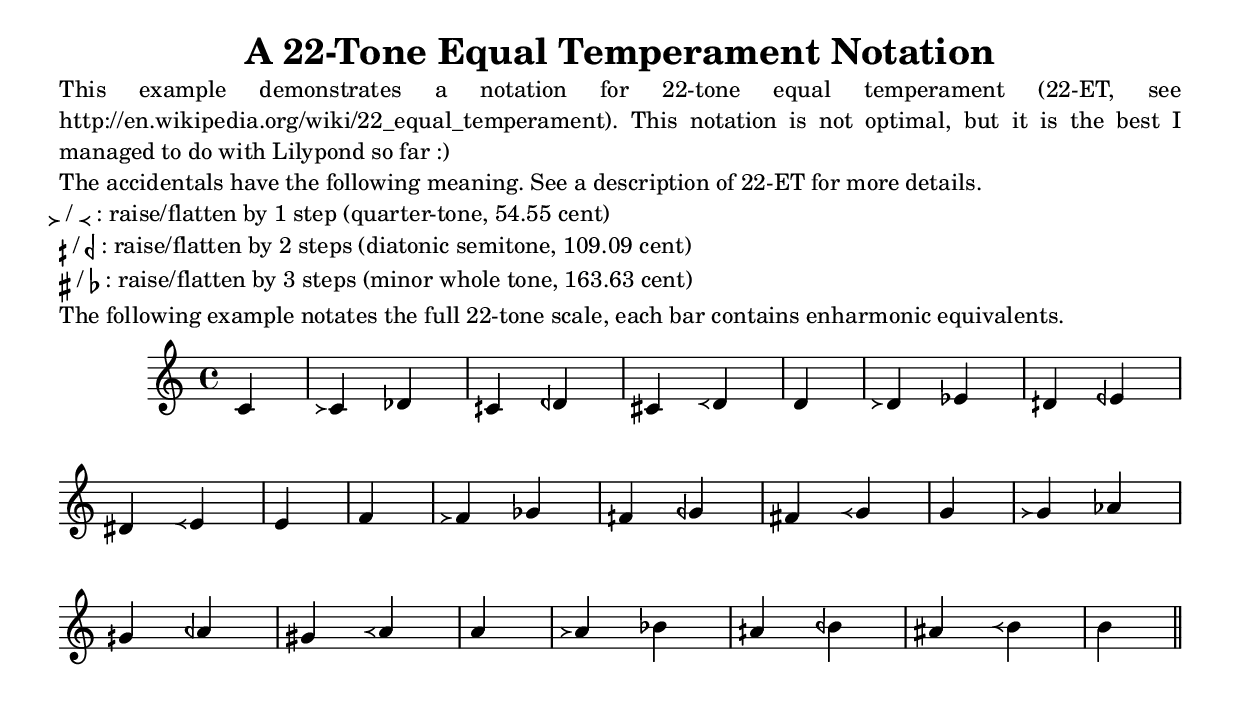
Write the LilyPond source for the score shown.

%%% created by Strasheela at 16:31, 14-6-2008

\version "2.10.0"

\header {
  title = "A 22-Tone Equal Temperament Notation"
}

\layout {
    \context {
      \Score
      \override SpacingSpanner
                #'base-shortest-duration = #(ly:make-moment 1 32)
    }
  }
% \paper {
% }
% \layout {  
% }

% Define 22 ET pitches simply as 1/6 tone alterations...
#(define-public Comma 1/6)
#(define-public SharpMinusComma 1/3)
#(define-public Sharp 1/2)


% Define pitch names: C = c, C/ = cu (comma up), C#\ = cscd (c sharp, comma down),  C# = cs, C\ = ccd, Cb/ = cfcu, Cb = cf

etTwentytwoPitchNames = #`(
  (c . ,(ly:make-pitch -1 0 NATURAL))
  (d . ,(ly:make-pitch -1 1 NATURAL))
  (e . ,(ly:make-pitch -1 2 NATURAL))
  (f . ,(ly:make-pitch -1 3 NATURAL))
  (g . ,(ly:make-pitch -1 4 NATURAL))
  (a . ,(ly:make-pitch -1 5 NATURAL))
  (b . ,(ly:make-pitch -1 6 NATURAL))
  
  (ccu . ,(ly:make-pitch -1 0 Comma))
  (dcu . ,(ly:make-pitch -1 1 Comma))
  (ecu . ,(ly:make-pitch -1 2 Comma))
  (fcu . ,(ly:make-pitch -1 3 Comma))
  (gcu . ,(ly:make-pitch -1 4 Comma))
  (acu . ,(ly:make-pitch -1 5 Comma))
  (bcu . ,(ly:make-pitch -1 6 Comma))

  (cscd . ,(ly:make-pitch -1 0 SharpMinusComma))
  (dscd . ,(ly:make-pitch -1 1 SharpMinusComma))
  (escd . ,(ly:make-pitch -1 2 SharpMinusComma))
  (fscd . ,(ly:make-pitch -1 3 SharpMinusComma))
  (gscd . ,(ly:make-pitch -1 4 SharpMinusComma))
  (ascd . ,(ly:make-pitch -1 5 SharpMinusComma))
  (bscd . ,(ly:make-pitch -1 6 SharpMinusComma))

  (cs . ,(ly:make-pitch -1 0 Sharp))
  (ds . ,(ly:make-pitch -1 1 Sharp))
  (es . ,(ly:make-pitch -1 2 Sharp))
  (fs . ,(ly:make-pitch -1 3 Sharp))
  (gs . ,(ly:make-pitch -1 4 Sharp))
  (as . ,(ly:make-pitch -1 5 Sharp))
  (bs . ,(ly:make-pitch -1 6 Sharp))


  (ccd . ,(ly:make-pitch -1 0 (- Comma)))
  (dcd . ,(ly:make-pitch -1 1 (- Comma)))
  (ecd . ,(ly:make-pitch -1 2 (- Comma)))
  (fcd . ,(ly:make-pitch -1 3 (- Comma)))
  (gcd . ,(ly:make-pitch -1 4 (- Comma)))
  (acd . ,(ly:make-pitch -1 5 (- Comma)))
  (bcd . ,(ly:make-pitch -1 6 (- Comma)))
  
  (cfcu . ,(ly:make-pitch -1 0 (- SharpMinusComma)))
  (dfcu . ,(ly:make-pitch -1 1 (- SharpMinusComma)))
  (efcu . ,(ly:make-pitch -1 2 (- SharpMinusComma)))
  (ffcu . ,(ly:make-pitch -1 3 (- SharpMinusComma)))
  (gfcu . ,(ly:make-pitch -1 4 (- SharpMinusComma)))
  (afcu . ,(ly:make-pitch -1 5 (- SharpMinusComma)))
  (bfcu . ,(ly:make-pitch -1 6 (- SharpMinusComma)))

  (cf . ,(ly:make-pitch -1 0 (- Sharp)))
  (df . ,(ly:make-pitch -1 1 (- Sharp)))
  (ef . ,(ly:make-pitch -1 2 (- Sharp)))
  (ff . ,(ly:make-pitch -1 3 (- Sharp)))
  (gf . ,(ly:make-pitch -1 4 (- Sharp)))
  (af . ,(ly:make-pitch -1 5 (- Sharp)))
  (bf . ,(ly:make-pitch -1 6 (- Sharp)))

)

%% set pitch names.
pitchnames = \etTwentytwoPitchNames 
#(ly:parser-set-note-names parser etTwentytwoPitchNames)


% etTwentytwoGlyphs = #'((1 . "accidentals.doublesharp")
%        (1/2 . "accidentals.sharp")
%        (1/3 . "accidentals.sharp.slashslashslash.stem")
%        (1/6 . "accidentals.rightparen")
%        (0 . "accidentals.natural")
%        (-1/6 . "accidentals.leftparen")
%        (-1/3 . "accidentals.flat.slash")
%        (-1/2 . "accidentals.flat")
%        (-1 . "accidentals.flatflat")
%        )

% etTwentytwoGlyphs = #'((1 . "accidentals.doublesharp")
%        (1/2 . "accidentals.sharp")
%        (1/3 . "accidentals.sharp.slashslashslash.stem")
%        (1/6 . "arrowheads.open.11")
%        (0 . "accidentals.natural")
%        (-1/6 . "arrowheads.open.1M1")
%        (-1/3 . "accidentals.flat.slash")
%        (-1/2 . "accidentals.flat")
%        (-1 . "accidentals.flatflat")
%        )

etTwentytwoGlyphs = #'((1 . "accidentals.doublesharp")
       (1/2 . "accidentals.sharp")
       (1/3 . "accidentals.sharp.slashslash.stem")
       (1/6 . "arrowheads.open.01")
       (0 . "accidentals.natural")
       (-1/6 . "arrowheads.open.0M1")
       (-1/3 . "accidentals.mirroredflat")
       (-1/2 . "accidentals.flat")
       (-1 . "accidentals.flatflat")
       )


\markuplines {
  \justified-lines {
    This example demonstrates a notation for 22-tone equal temperament (22-ET, see http://en.wikipedia.org/wiki/22_equal_temperament). This notation is not optimal, but it is the best I managed to do with Lilypond so far :)
  }
  \justified-lines {

  }
  
  \justified-lines {
    The accidentals have the following meaning. See a description of 22-ET for more details. 
  }
  \justified-lines {
    { \musicglyph #"arrowheads.open.01" } / { \musicglyph #"arrowheads.open.0M1" }: raise/flatten by 1 step (quarter-tone, 54.55 cent)
  }
  \justified-lines {
    { \musicglyph #"accidentals.sharp.slashslash.stem" } / { \musicglyph #"accidentals.mirroredflat" }: raise/flatten by 2 steps (diatonic semitone, 109.09 cent)
  }
  \justified-lines {
    { \musicglyph #"accidentals.sharp" } / { \musicglyph #"accidentals.flat" }: raise/flatten by 3 steps (minor whole tone, 163.63 cent)
  }

  \justified-lines {
    
  }
  \justified-lines {
    The following example notates the full 22-tone scale, each bar contains enharmonic equivalents.  
  }
}


{ 
\override Score.Accidental #'glyph-name-alist =  \etTwentytwoGlyphs

\override Score.KeySignature #'glyph-name-alist = \etTwentytwoGlyphs

% test
% \relative { c4 ccu cscd cs d dcd dfcu df c }
% }




 \new Staff 
{ \clef violin  
  \relative 
  { \cadenzaOn

    #(set-accidental-style 'forget)
%    \set Staff.extraNatural = ##t % has no effect
   
   c4 \bar "|" ccu df \bar "|" cscd dfcu \bar "|" cs dcd \bar "|" 
   d \bar "|" dcu ef \bar "|" dscd efcu \bar "|" ds ecd \bar "|" 
   e \bar "|" 
   f \bar "|" fcu gf \bar "|" fscd gfcu \bar "|" fs gcd \bar "|"
   g \bar "|" gcu af \bar "|" gscd afcu \bar "|" gs acd \bar "|" 
   a \bar "|" acu bf \bar "|" ascd bfcu \bar "|" as bcd \bar "|" 
   b \bar "||" 
   
 }
}
}